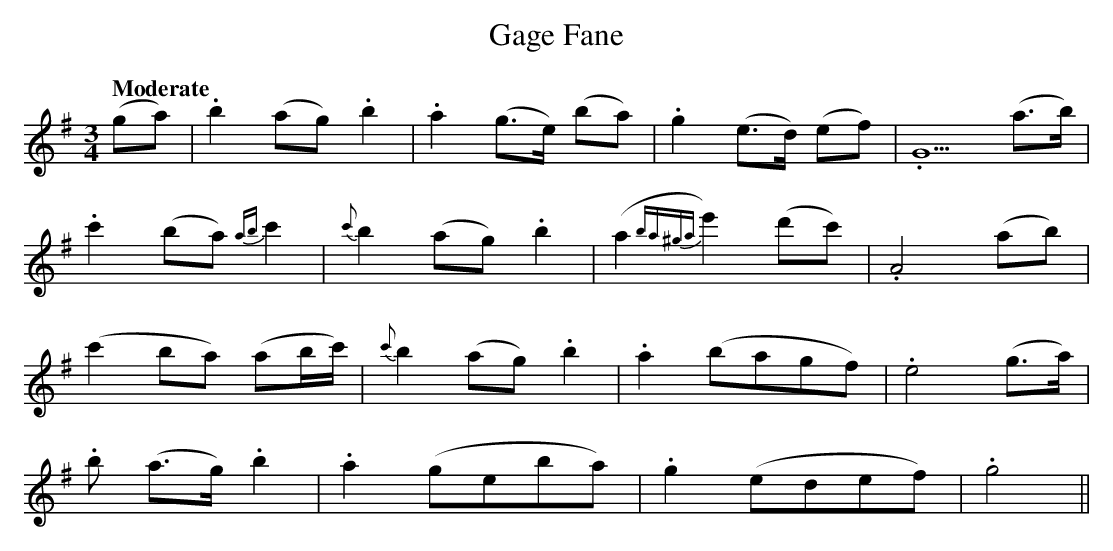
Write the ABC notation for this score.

X:1
T:Gage Fane
M:3/4
L:1/8
Q:"Moderate"
K:G
(ga)|.b2 (ag) .b2|.a2 (g>e) (ba)|.g2 (e>d) (ef)|.G5 (a>b)|
.c'2 (ba) {ab}c'2|{c'}b2 (ag) .b2|(a2 {ba^ga}e'2) (d'c')|.A4 (ab)|
(c'2 ba) (ab/c'/)|{c'}b2 (ag) .b2|.a2 (bagf)|.e4 (g>a)|
.b (a>g) .b2|.a2 (geba)|.g2 (edef)|.g4||
